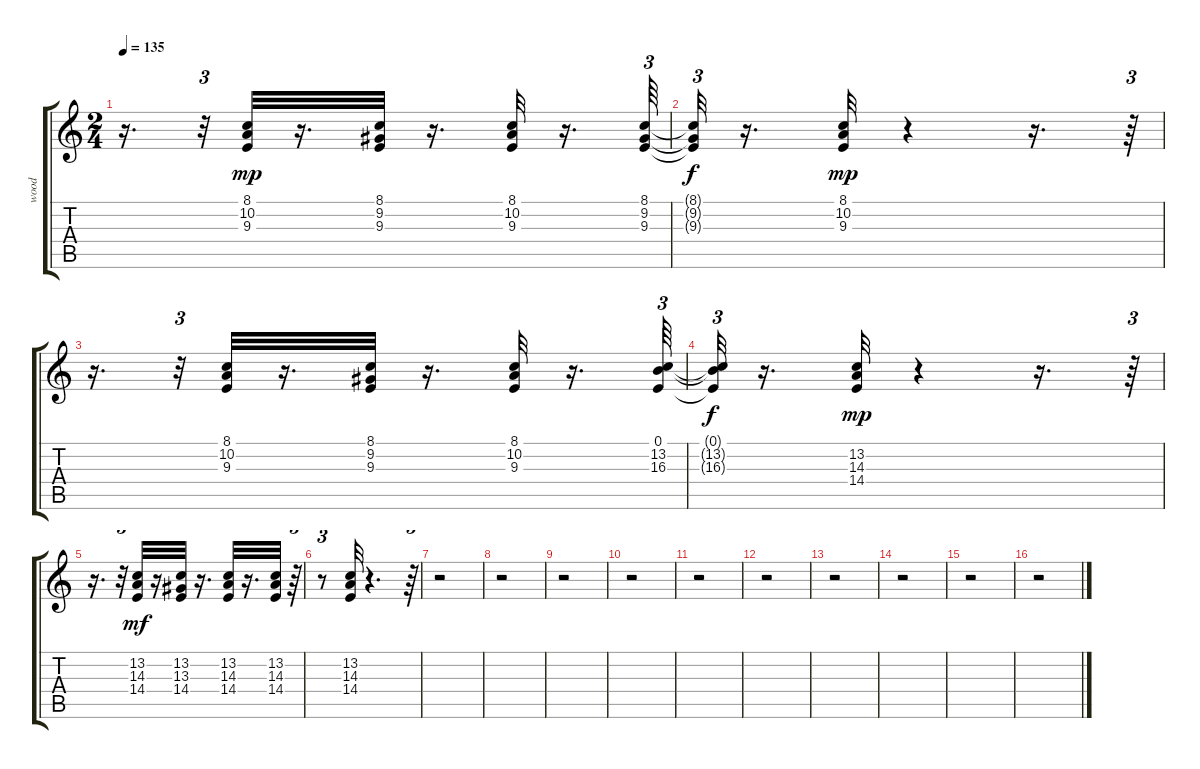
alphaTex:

\track ("wood" "wood") {instrument oboe}
\staff {score tabs}
\tuning (E4 B3 G3 D3 A2 E2) {hide}
\ts (2 4)
\tempo 135
\clef g2
\ks c
r.16{d dy mp} r.32{tu (3 2)} (8.1 10.2 9.3).32 r.16{d} (8.1 9.2 9.3).32 r.16{d} (8.1 10.2 9.3).32 r.16{d} (8.1 9.2 9.3).64{tu (3 2)} |
(8.1{t} 9.2{t} 9.3{t}).32{tu (3 2) dy f} r.16{d} (8.1 10.2 9.3).32{dy mp} r.4 r.16{d} r.64{tu (3 2)} |
r.16{d} r.32{tu (3 2)} (8.1 10.2 9.3).32 r.16{d} (8.1 9.2 9.3).32 r.16{d} (8.1 10.2 9.3).32 r.16{d} (0.1 13.2 16.3).64{tu (3 2)} |
(0.1{t} 13.2{t} 16.3{t}).32{tu (3 2) dy f} r.16{d} (13.2 14.3 14.4).32{dy mp} r.4 r.16{d} r.64{tu (3 2)} |
r.16{d} r.32{tu (3 2)} (13.2 14.3 14.4).32{dy mf} r.16 (13.2 13.3 14.4).32 r.16{d} (13.2 14.3 14.4).32 r.16{d} (13.2 14.3 14.4).32 r.64{tu (3 2)} |
r.8{tu (3 2)} (13.2 14.3 14.4).32 r.4{d} r.64{tu (3 2)} |
r.2 |
r.2 |
r.2 |
r.2 |
r.2 |
r.2 |
r.2 |
r.2 |
r.2 |
r.2
